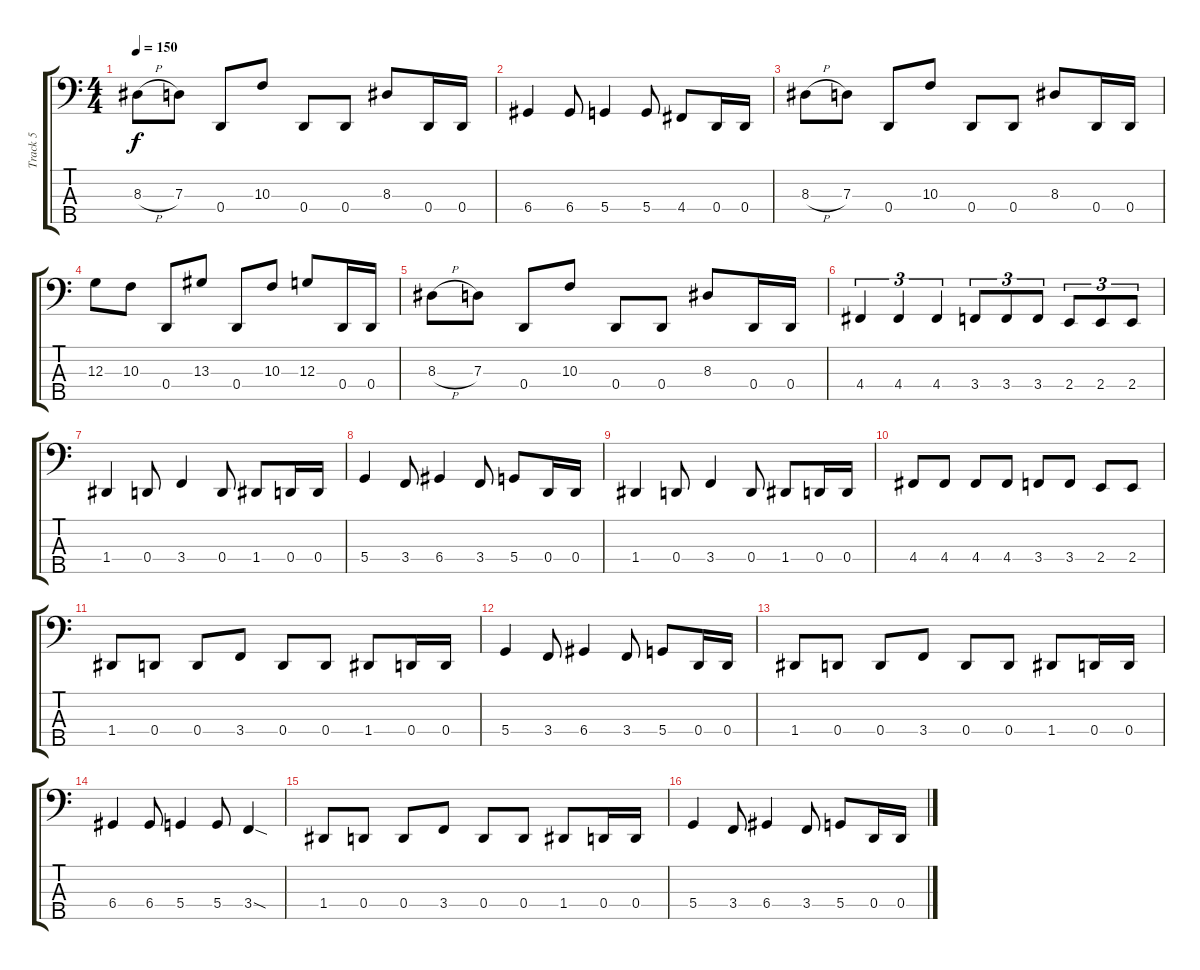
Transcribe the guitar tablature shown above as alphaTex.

\track ("Track 5" "Track 5") {instrument electricbassfinger}
\staff {score tabs}
\tuning (F2 C2 G1 D1 A0) {hide}
\ts (4 4)
\tempo 150
\clef f4
\ks c
8.3{h}.8{dy f} 7.3.8 0.4.8 10.3.8 0.4.8 0.4.8 8.3.8 0.4.16 0.4.16 |
6.4.4 6.4.8 5.4.4 5.4.8 4.4.8 0.4.16 0.4.16 |
8.3{h}.8 7.3.8 0.4.8 10.3.8 0.4.8 0.4.8 8.3.8 0.4.16 0.4.16 |
12.3.8 10.3.8 0.4.8 13.3.8 0.4.8 10.3.8 12.3.8 0.4.16 0.4.16 |
8.3{h}.8 7.3.8 0.4.8 10.3.8 0.4.8 0.4.8 8.3.8 0.4.16 0.4.16 |
4.4.4{tu (3 2)} 4.4.4{tu (3 2)} 4.4.4{tu (3 2)} 3.4.8{tu (3 2)} 3.4.8{tu (3 2)} 3.4.8{tu (3 2)} 2.4.8{tu (3 2)} 2.4.8{tu (3 2)} 2.4.8{tu (3 2)} |
1.4.4 0.4.8 3.4.4 0.4.8 1.4.8 0.4.16 0.4.16 |
5.4.4 3.4.8 6.4.4 3.4.8 5.4.8 0.4.16 0.4.16 |
1.4.4 0.4.8 3.4.4 0.4.8 1.4.8 0.4.16 0.4.16 |
4.4.8 4.4.8 4.4.8 4.4.8 3.4.8 3.4.8 2.4.8 2.4.8 |
1.4.8 0.4.8 0.4.8 3.4.8 0.4.8 0.4.8 1.4.8 0.4.16 0.4.16 |
5.4.4 3.4.8 6.4.4 3.4.8 5.4.8 0.4.16 0.4.16 |
1.4.8 0.4.8 0.4.8 3.4.8 0.4.8 0.4.8 1.4.8 0.4.16 0.4.16 |
6.4.4 6.4.8 5.4.4 5.4.8 3.4{sod}.4 |
1.4.8 0.4.8 0.4.8 3.4.8 0.4.8 0.4.8 1.4.8 0.4.16 0.4.16 |
5.4.4 3.4.8 6.4.4 3.4.8 5.4.8 0.4.16 0.4.16
